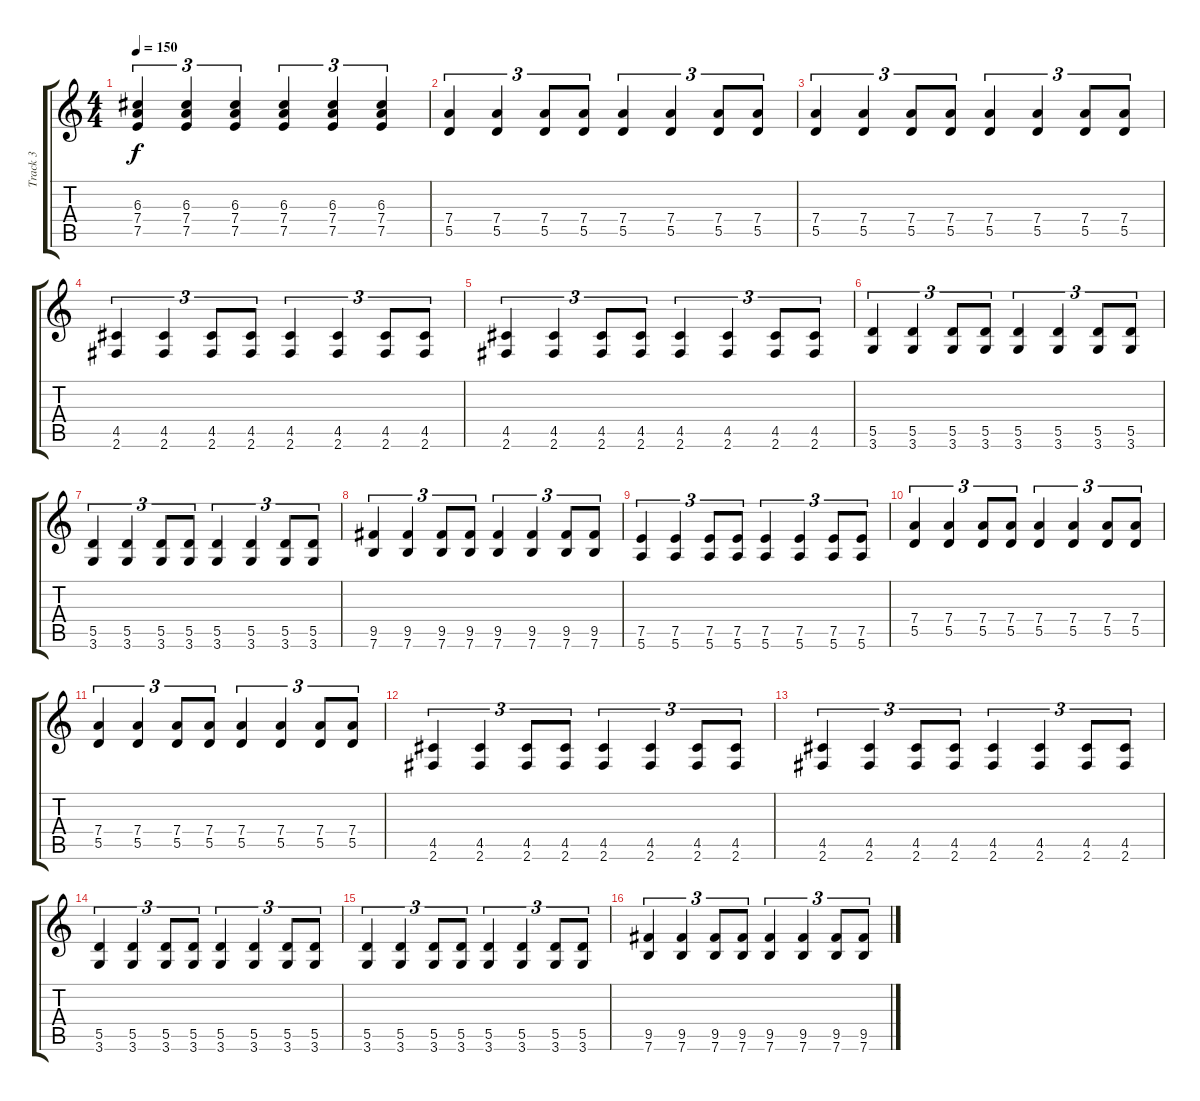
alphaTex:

\track ("Track 3" "Track 3") {instrument distortionguitar}
\staff {score tabs}
\tuning (E4 B3 G3 D3 A2 E2) {hide}
\ts (4 4)
\tempo 150
\clef g2
\ks c
(6.3 7.4 7.5).4{tu (3 2) dy f} (6.3 7.4 7.5).4{tu (3 2)} (6.3 7.4 7.5).4{tu (3 2)} (6.3 7.4 7.5).4{tu (3 2)} (6.3 7.4 7.5).4{tu (3 2)} (6.3 7.4 7.5).4{tu (3 2)} |
(7.4 5.5).4{tu (3 2) volume 10} (7.4 5.5).4{tu (3 2)} (7.4 5.5).8{tu (3 2)} (7.4 5.5).8{tu (3 2)} (7.4 5.5).4{tu (3 2)} (7.4 5.5).4{tu (3 2)} (7.4 5.5).8{tu (3 2)} (7.4 5.5).8{tu (3 2)} |
(7.4 5.5).4{tu (3 2)} (7.4 5.5).4{tu (3 2)} (7.4 5.5).8{tu (3 2)} (7.4 5.5).8{tu (3 2)} (7.4 5.5).4{tu (3 2)} (7.4 5.5).4{tu (3 2)} (7.4 5.5).8{tu (3 2)} (7.4 5.5).8{tu (3 2)} |
(4.5 2.6).4{tu (3 2)} (4.5 2.6).4{tu (3 2)} (4.5 2.6).8{tu (3 2)} (4.5 2.6).8{tu (3 2)} (4.5 2.6).4{tu (3 2)} (4.5 2.6).4{tu (3 2)} (4.5 2.6).8{tu (3 2)} (4.5 2.6).8{tu (3 2)} |
(4.5 2.6).4{tu (3 2)} (4.5 2.6).4{tu (3 2)} (4.5 2.6).8{tu (3 2)} (4.5 2.6).8{tu (3 2)} (4.5 2.6).4{tu (3 2)} (4.5 2.6).4{tu (3 2)} (4.5 2.6).8{tu (3 2)} (4.5 2.6).8{tu (3 2)} |
(5.5 3.6).4{tu (3 2)} (5.5 3.6).4{tu (3 2)} (5.5 3.6).8{tu (3 2)} (5.5 3.6).8{tu (3 2)} (5.5 3.6).4{tu (3 2)} (5.5 3.6).4{tu (3 2)} (5.5 3.6).8{tu (3 2)} (5.5 3.6).8{tu (3 2)} |
(5.5 3.6).4{tu (3 2)} (5.5 3.6).4{tu (3 2)} (5.5 3.6).8{tu (3 2)} (5.5 3.6).8{tu (3 2)} (5.5 3.6).4{tu (3 2)} (5.5 3.6).4{tu (3 2)} (5.5 3.6).8{tu (3 2)} (5.5 3.6).8{tu (3 2)} |
(9.5 7.6).4{tu (3 2)} (9.5 7.6).4{tu (3 2)} (9.5 7.6).8{tu (3 2)} (9.5 7.6).8{tu (3 2)} (9.5 7.6).4{tu (3 2)} (9.5 7.6).4{tu (3 2)} (9.5 7.6).8{tu (3 2)} (9.5 7.6).8{tu (3 2)} |
(7.5 5.6).4{tu (3 2)} (7.5 5.6).4{tu (3 2)} (7.5 5.6).8{tu (3 2)} (7.5 5.6).8{tu (3 2)} (7.5 5.6).4{tu (3 2)} (7.5 5.6).4{tu (3 2)} (7.5 5.6).8{tu (3 2)} (7.5 5.6).8{tu (3 2)} |
(7.4 5.5).4{tu (3 2)} (7.4 5.5).4{tu (3 2)} (7.4 5.5).8{tu (3 2)} (7.4 5.5).8{tu (3 2)} (7.4 5.5).4{tu (3 2)} (7.4 5.5).4{tu (3 2)} (7.4 5.5).8{tu (3 2)} (7.4 5.5).8{tu (3 2)} |
(7.4 5.5).4{tu (3 2)} (7.4 5.5).4{tu (3 2)} (7.4 5.5).8{tu (3 2)} (7.4 5.5).8{tu (3 2)} (7.4 5.5).4{tu (3 2)} (7.4 5.5).4{tu (3 2)} (7.4 5.5).8{tu (3 2)} (7.4 5.5).8{tu (3 2)} |
(4.5 2.6).4{tu (3 2)} (4.5 2.6).4{tu (3 2)} (4.5 2.6).8{tu (3 2)} (4.5 2.6).8{tu (3 2)} (4.5 2.6).4{tu (3 2)} (4.5 2.6).4{tu (3 2)} (4.5 2.6).8{tu (3 2)} (4.5 2.6).8{tu (3 2)} |
(4.5 2.6).4{tu (3 2)} (4.5 2.6).4{tu (3 2)} (4.5 2.6).8{tu (3 2)} (4.5 2.6).8{tu (3 2)} (4.5 2.6).4{tu (3 2)} (4.5 2.6).4{tu (3 2)} (4.5 2.6).8{tu (3 2)} (4.5 2.6).8{tu (3 2)} |
(5.5 3.6).4{tu (3 2)} (5.5 3.6).4{tu (3 2)} (5.5 3.6).8{tu (3 2)} (5.5 3.6).8{tu (3 2)} (5.5 3.6).4{tu (3 2)} (5.5 3.6).4{tu (3 2)} (5.5 3.6).8{tu (3 2)} (5.5 3.6).8{tu (3 2)} |
(5.5 3.6).4{tu (3 2)} (5.5 3.6).4{tu (3 2)} (5.5 3.6).8{tu (3 2)} (5.5 3.6).8{tu (3 2)} (5.5 3.6).4{tu (3 2)} (5.5 3.6).4{tu (3 2)} (5.5 3.6).8{tu (3 2)} (5.5 3.6).8{tu (3 2)} |
(9.5 7.6).4{tu (3 2)} (9.5 7.6).4{tu (3 2)} (9.5 7.6).8{tu (3 2)} (9.5 7.6).8{tu (3 2)} (9.5 7.6).4{tu (3 2)} (9.5 7.6).4{tu (3 2)} (9.5 7.6).8{tu (3 2)} (9.5 7.6).8{tu (3 2)}
